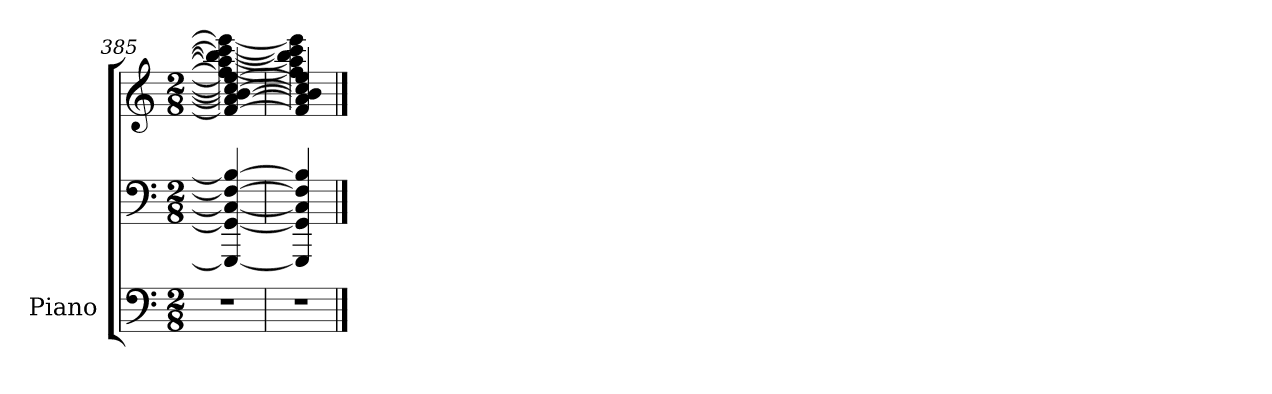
**kern	**kern	**kern
*part1	*part1	*part1
*staff3	*staff2	*staff1
*I"Piano	*	*
*I'Pno	*	*
*clefF4	*clefF4	*clefG2
*k[]	*k[]	*k[]
*M2/8	*M2/8	*M2/8
=385	=385	=385
*	*	*^
4r	4GGG_ 4GG_ 4C#_ 4F_ 4B_	4f_ 4a-_ 4b_ 4cc#_ 4ee_	4ff_ 4aa-_ 4bb_ 4ccc#_ 4eee_
=386	=386	=386	=386
4r	4GGG] 4GG] 4C#] 4F] 4B]	4f] 4a-] 4b] 4cc#] 4ee]	4ff] 4aa-] 4bb] 4ccc#] 4eee]
*	*	*v	*v
==	==	==
*-	*-	*-
